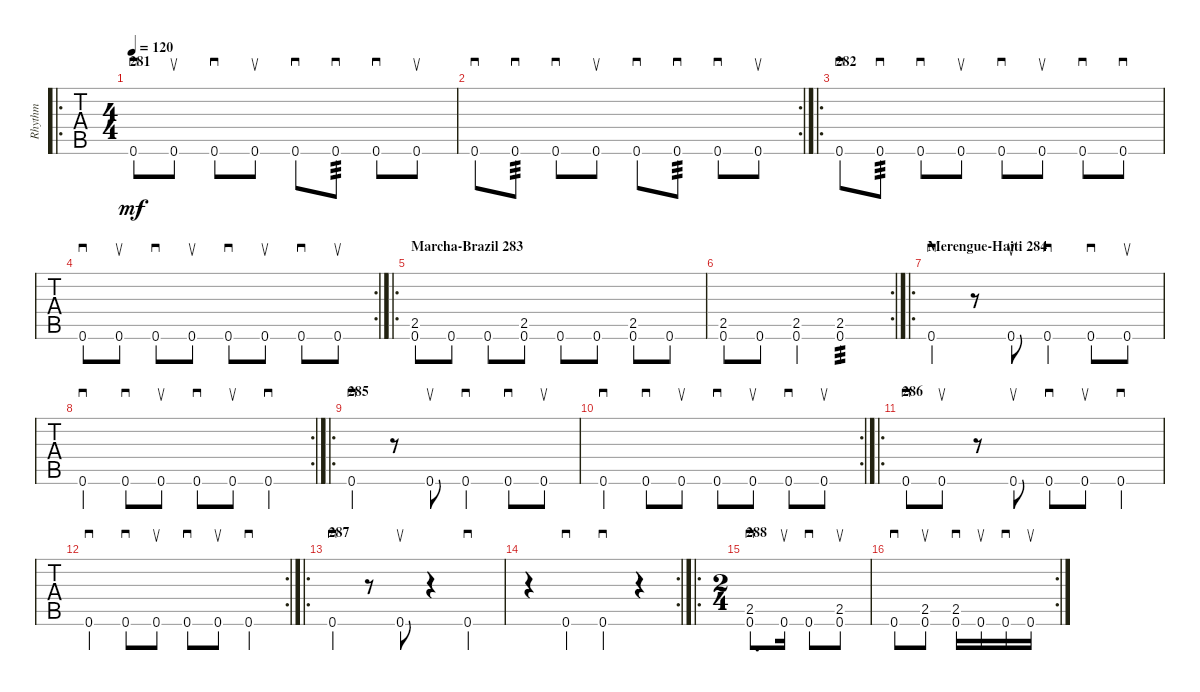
\track ("Rhythm" "Rhythm") {instrument acousticguitarsteel}
\staff {tabs}
\tuning (E4 B3 G3 D3 A2 E2) {hide}
\ro
\ts (4 4)
\section ("" "281")
\tempo 120
\clef g2
\ks c
0.6.8{sd dy mf} 0.6.8{su} 0.6.8{sd} 0.6.8{su} 0.6.8{sd} 0.6.8{sd tp 3} 0.6.8{sd} 0.6.8{su} |
\rc 2
0.6.8{sd} 0.6.8{sd tp 3} 0.6.8{sd} 0.6.8{su} 0.6.8{sd} 0.6.8{sd tp 3} 0.6.8{sd} 0.6.8{su} |
\ro
\section ("" "282")
0.6.8{sd} 0.6.8{sd tp 3} 0.6.8{sd} 0.6.8{su} 0.6.8{sd} 0.6.8{su} 0.6.8{sd} 0.6.8{sd} |
\rc 2
0.6.8{sd} 0.6.8{su} 0.6.8{sd} 0.6.8{su} 0.6.8{sd} 0.6.8{su} 0.6.8{sd} 0.6.8{su} |
\ro
\section ("" "Marcha-Brazil 283")
(2.5 0.6{ac}).8 0.6.8 0.6.8 (2.5 0.6{ac}).8 0.6.8 0.6.8 (2.5 0.6{ac}).8 0.6.8 |
\rc 2
(2.5 0.6{ac}).8 0.6.8 (2.5 0.6{ac}).4 (2.5 0.6{ac}).2{tp 3} |
\ro
\section ("" "Merengue-Haiti 284")
0.6.4{sd} r.8 0.6.8{su} 0.6.4{sd} 0.6.8{sd} 0.6.8{su} |
\rc 2
0.6.4{sd} 0.6.8{sd} 0.6.8{su} 0.6.8{sd} 0.6.8{su} 0.6.4{sd} |
\ro
\section ("" "285")
0.6.4{sd} r.8 0.6.8{su} 0.6.4{sd} 0.6.8{sd} 0.6.8{su} |
\rc 2
0.6.4{sd} 0.6.8{sd} 0.6.8{su} 0.6.8{sd} 0.6.8{su} 0.6.8{sd} 0.6.8{su} |
\ro
\section ("" "286")
0.6.8{sd} 0.6.8{su} r.8 0.6.8{su} 0.6.8{sd} 0.6.8{su} 0.6.4{sd} |
\rc 2
0.6.4{sd} 0.6.8{sd} 0.6.8{su} 0.6.8{sd} 0.6.8{su} 0.6.4{sd} |
\ro
\section ("" "287")
0.6.4{sd} r.8 0.6.8{su} r.4 0.6.4{sd} |
\rc 2
r.4 0.6.4{sd} 0.6.4{sd} r.4 |
\ro
\ts (2 4)
\section ("" "288")
(2.5 0.6{ac}).8{d sd} 0.6.16{su} 0.6.8{sd} (2.5 0.6{ac}).8{su} |
\rc 2
0.6.8{sd} (2.5 0.6{ac}).8{su} (2.5 0.6{ac}).16{sd} 0.6.16{su} 0.6.16{sd} 0.6.16{su}
